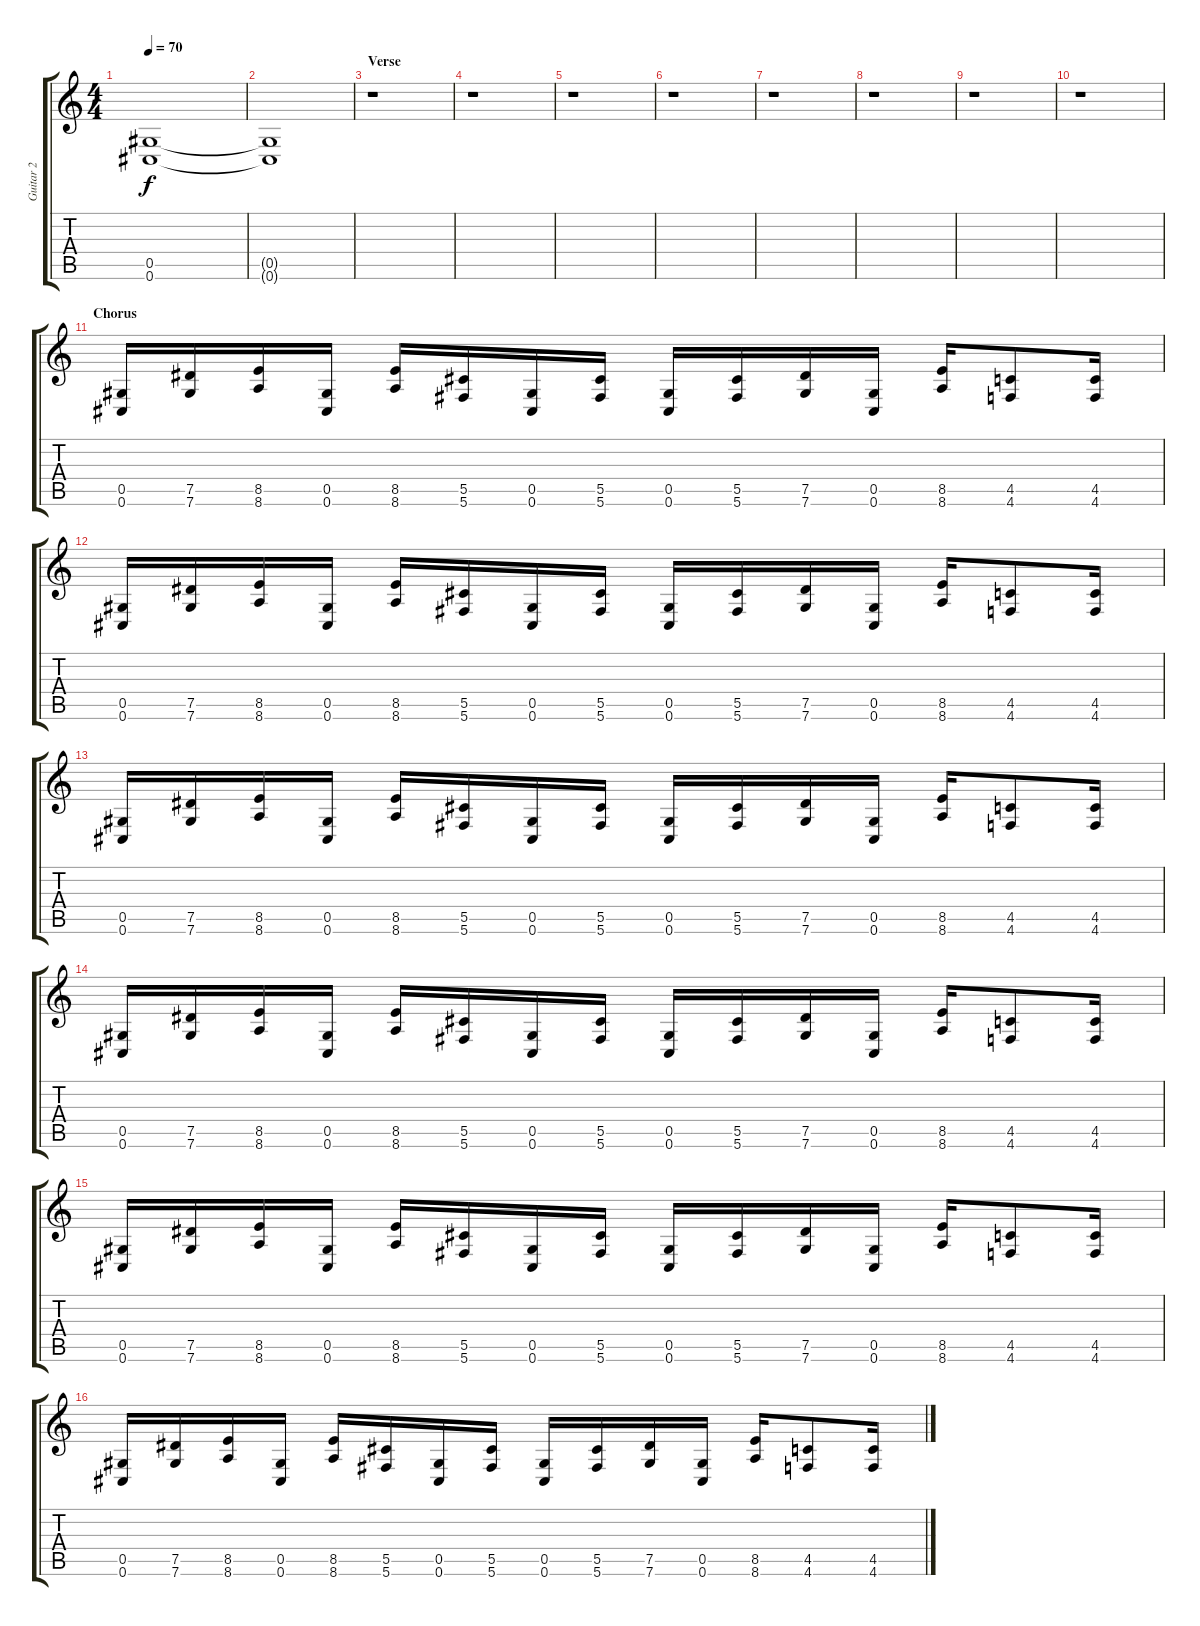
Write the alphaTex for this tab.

\track ("Guitar 2" "Guitar 2") {instrument overdrivenguitar}
\staff {score tabs}
\tuning (Eb4 Bb3 Gb3 Db3 Ab2 Db2) {hide}
\ts (4 4)
\tempo 70
\clef g2
\ks c
(0.5{t} 0.6{t}).1{dy f} |
(0.5{t} 0.6{t}).1 |
\section ("" "Verse")
r.1 |
r.1 |
r.1 |
r.1 |
r.1 |
r.1 |
r.1 |
r.1 |
\section ("" "Chorus")
(0.5 0.6).16 (7.5 7.6).16 (8.5 8.6).16 (0.5 0.6).16 (8.5 8.6).16 (5.5 5.6).16 (0.5 0.6).16 (5.5 5.6).16 (0.5 0.6).16 (5.5 5.6).16 (7.5 7.6).16 (0.5 0.6).16 (8.5 8.6).16 (4.5 4.6).8 (4.5 4.6).16 |
(0.5 0.6).16 (7.5 7.6).16 (8.5 8.6).16 (0.5 0.6).16 (8.5 8.6).16 (5.5 5.6).16 (0.5 0.6).16 (5.5 5.6).16 (0.5 0.6).16 (5.5 5.6).16 (7.5 7.6).16 (0.5 0.6).16 (8.5 8.6).16 (4.5 4.6).8 (4.5 4.6).16 |
(0.5 0.6).16 (7.5 7.6).16 (8.5 8.6).16 (0.5 0.6).16 (8.5 8.6).16 (5.5 5.6).16 (0.5 0.6).16 (5.5 5.6).16 (0.5 0.6).16 (5.5 5.6).16 (7.5 7.6).16 (0.5 0.6).16 (8.5 8.6).16 (4.5 4.6).8 (4.5 4.6).16 |
(0.5 0.6).16 (7.5 7.6).16 (8.5 8.6).16 (0.5 0.6).16 (8.5 8.6).16 (5.5 5.6).16 (0.5 0.6).16 (5.5 5.6).16 (0.5 0.6).16 (5.5 5.6).16 (7.5 7.6).16 (0.5 0.6).16 (8.5 8.6).16 (4.5 4.6).8 (4.5 4.6).16 |
(0.5 0.6).16 (7.5 7.6).16 (8.5 8.6).16 (0.5 0.6).16 (8.5 8.6).16 (5.5 5.6).16 (0.5 0.6).16 (5.5 5.6).16 (0.5 0.6).16 (5.5 5.6).16 (7.5 7.6).16 (0.5 0.6).16 (8.5 8.6).16 (4.5 4.6).8 (4.5 4.6).16 |
(0.5 0.6).16 (7.5 7.6).16 (8.5 8.6).16 (0.5 0.6).16 (8.5 8.6).16 (5.5 5.6).16 (0.5 0.6).16 (5.5 5.6).16 (0.5 0.6).16 (5.5 5.6).16 (7.5 7.6).16 (0.5 0.6).16 (8.5 8.6).16 (4.5 4.6).8 (4.5 4.6).16
